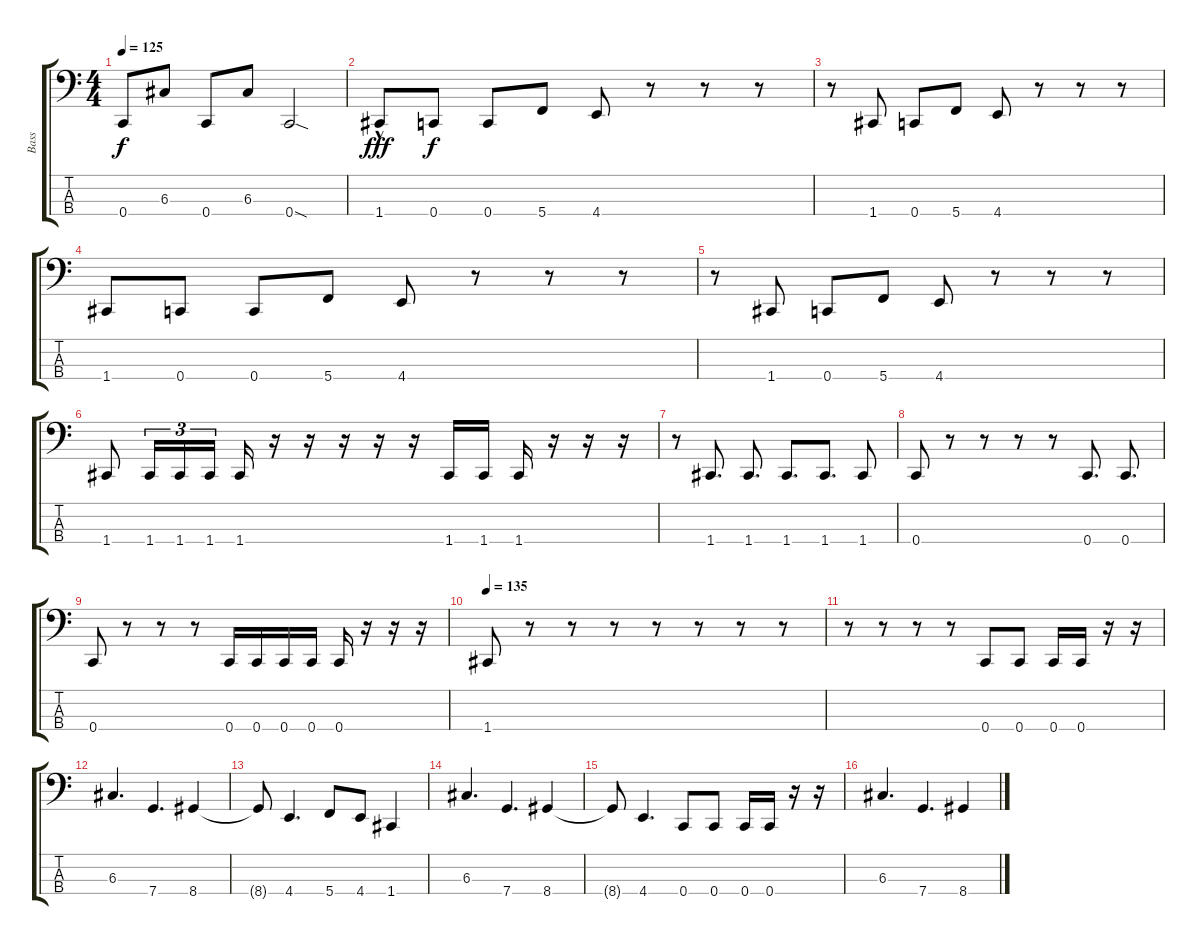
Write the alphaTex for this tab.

\track ("Bass" "Bass") {instrument electricbassfinger}
\staff {score tabs}
\tuning (F2 C2 G1 C1) {hide}
\ts (4 4)
\tempo 125
\clef f4
\ks c
0.4.8{dy f} 6.3.8 0.4.8 6.3.8 0.4{sod}.2 |
1.4{hac}.8{dy fff} 0.4.8{dy f} 0.4.8 5.4.8 4.4.8 r.8 r.8 r.8 |
r.8 1.4.8 0.4.8 5.4.8 4.4.8 r.8 r.8 r.8 |
1.4.8 0.4.8 0.4.8 5.4.8 4.4.8 r.8 r.8 r.8 |
r.8 1.4.8 0.4.8 5.4.8 4.4.8 r.8 r.8 r.8 |
1.4.8 1.4.16{tu (3 2)} 1.4.16{tu (3 2)} 1.4.16{tu (3 2)} 1.4.16 r.16 r.16 r.16 r.16 r.16 1.4.16 1.4.16 1.4.16 r.16 r.16 r.16 |
r.8 1.4.8{d} 1.4.8{d} 1.4.8{d} 1.4.8{d} 1.4.8 |
0.4.8 r.8 r.8 r.8 r.8 0.4.8{d} 0.4.8{d} |
0.4.8 r.8 r.8 r.8 0.4.16 0.4.16 0.4.16 0.4.16 0.4.16 r.16 r.16 r.16 |
\tempo 135
1.4.8 r.8 r.8 r.8 r.8 r.8 r.8 r.8 |
r.8 r.8 r.8 r.8 0.4.8 0.4.8 0.4.16 0.4.16 r.16 r.16 |
6.3.4{d} 7.4.4{d} 8.4.4 |
8.4{t}.8 4.4.4{d} 5.4.8 4.4.8 1.4.4 |
6.3.4{d} 7.4.4{d} 8.4.4 |
8.4{t}.8 4.4.4{d} 0.4.8 0.4.8 0.4.16 0.4.16 r.16 r.16 |
6.3.4{d} 7.4.4{d} 8.4.4
